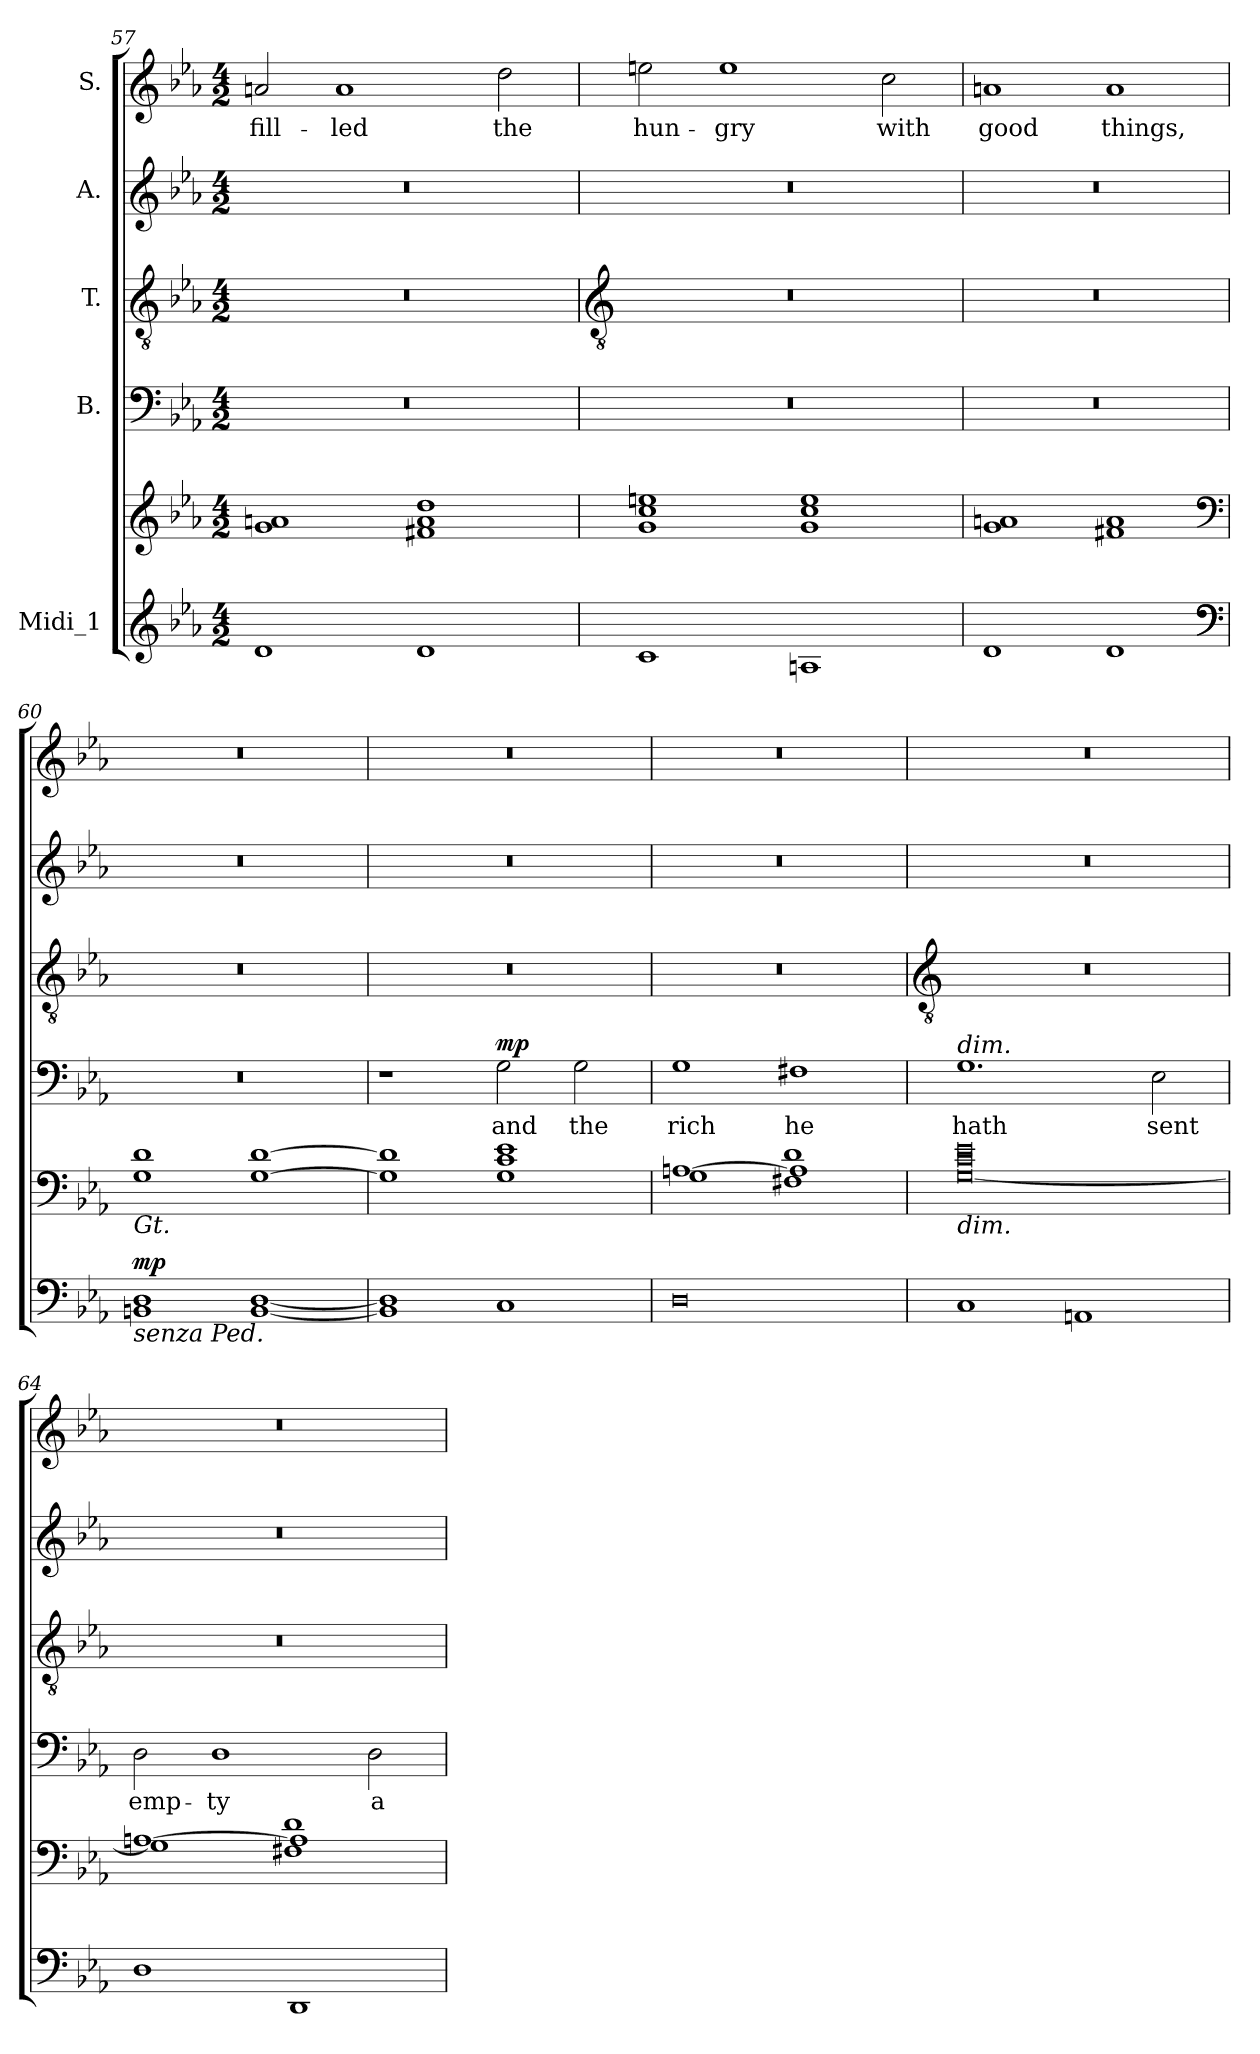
**kern	**kern	**dynam	**kern	**text	**dynam	**kern	**kern	**kern	**text
*part5	*part5	*part5	*part4	*part4	*part4	*part3	*part2	*part1	*part1
*staff6	*staff5	*staff5/6	*staff4	*staff4	*staff4	*staff3	*staff2	*staff1	*staff1
*I"Midi_1	*	*	*I"B.	*	*	*I"T.	*I"A.	*I"S.	*
*clefG2	*clefG2	*	*clefF4	*	*	*clefGv2	*clefG2	*clefG2	*
*k[b-e-a-]	*k[b-e-a-]	*	*k[b-e-a-]	*	*	*k[b-e-a-]	*k[b-e-a-]	*k[b-e-a-]	*
*E-:	*E-:	*	*E-:	*	*	*E-:	*E-:	*E-:	*
*M4/2	*M4/2	*	*M4/2	*	*	*M4/2	*M4/2	*M4/2	*
=57	=57	=57	=57	=57	=57	=57	=57	=57	=57
*^	*^	*	*	*	*	*	*	*	*
!	!	!	!	!	!	!	!	!	!	!	!LO:LY:b
1d/	0ryy	1g/ 1an/	0ryy	.	0r	.	.	0r	0r	2an	fill-
!	!	!	!	!	!	!	!	!	!	!	!LO:LY:b
.	.	.	.	.	.	.	.	.	.	1a	-led
1d/	.	1f#X/ 1a/ 1dd/	.	.	.	.	.	.	.	.	.
!	!	!	!	!	!	!	!	!	!	!	!LO:LY:b
.	.	.	.	.	.	.	.	.	.	2dd	the
!!LO:LB:g=z
=58	=58	=58	=58	=58	=58	=58	=58	=58	=58	=58	=58
*	*	*	*	*	*	*	*	*clefGv2	*	*	*
!	!	!	!	!	!	!	!	!	!	!	!LO:LY:b
0ryy	1c\	1g/ 1cc/ 1een/	0ryy	.	0r	.	.	0r	0r	2een	hun-
!	!	!	!	!	!	!	!	!	!	!	!LO:LY:b
.	.	.	.	.	.	.	.	.	.	1ee	-gry
.	1An\	1g/ 1cc/ 1ee/	.	.	.	.	.	.	.	.	.
!	!	!	!	!	!	!	!	!	!	!	!LO:LY:b
.	.	.	.	.	.	.	.	.	.	2cc	with
=59	=59	=59	=59	=59	=59	=59	=59	=59	=59	=59	=59
!	!	!	!	!	!	!	!	!	!	!	!LO:LY:b
0ryy	1d\	1g/ 1an/	0ryy	.	0r	.	.	0r	0r	1an	good
!	!	!	!	!	!	!	!	!	!	!	!LO:LY:b
.	1d\	1f#X/ 1a/	.	.	.	.	.	.	.	1a	things,
*clefF4	*	*clefF4	*	*	*	*	*	*	*	*	*
=60	=60	=60	=60	=60	=60	=60	=60	=60	=60	=60	=60
!	!	!LO:TX:b:i:t=Gt.	!	!	!	!	!	!	!	!	!
!LO:TX:b:i:t=senza Ped.	!	!	!	!	!	!	!	!	!	!	!
!	!	!	!	!LO:DY:a=2	!	!	!	!	!	!	!
0ryy	1BBn\ 1D\	1G/ 1d/	0ryy	mp	0r	.	.	0r	0r	0r	.
.	[1BB\ [1D\	[1G/ [1d/	.	.	.	.	.	.	.	.	.
=61	=61	=61	=61	=61	=61	=61	=61	=61	=61	=61	=61
0ryy	1BB\] 1D\]	1G/] 1d/]	0ryy	.	1r	.	.	0r	0r	0r	.
!	!	!	!	!	!	!LO:LY:b	!LO:DY:a	!	!	!	!
.	1C\	1G/ 1c/ 1e-/	.	.	2G	and	mp	.	.	.	.
!	!	!	!	!	!	!LO:LY:b	!	!	!	!	!
.	.	.	.	.	2G	the	.	.	.	.	.
=62	=62	=62	=62	=62	=62	=62	=62	=62	=62	=62	=62
!	!	!	!	!	!	!LO:LY:b	!	!	!	!	!
0ryy	0D\	[1An/	1G\	.	1G	rich	.	0r	0r	0r	.
!	!	!	!	!	!	!LO:LY:b	!	!	!	!	!
.	.	1A/]	1F#X\ 1d\	.	1F#X	he	.	.	.	.	.
!!LO:LB:g=z
=63	=63	=63	=63	=63	=63	=63	=63	=63	=63	=63	=63
*	*	*	*	*	*	*	*	*clefGv2	*	*	*
!	!	!	!	!	!LO:TX:a:i:t=dim.	!	!	!	!	!	!
!	!	!LO:TX:b:i:t=dim.	!	!	!	!	!	!	!	!	!
!	!	!	!	!	!	!LO:LY:b	!	!	!	!	!
0ryy	1C\	0c/ 0e-/	[0G\	.	1.G	hath	.	0r	0r	0r	.
.	1AAn\	.	.	.	.	.	.	.	.	.	.
!	!	!	!	!	!	!LO:LY:b	!	!	!	!	!
.	.	.	.	.	2E-	sent	.	.	.	.	.
=64	=64	=64	=64	=64	=64	=64	=64	=64	=64	=64	=64
!	!	!	!	!	!	!LO:LY:b	!	!	!	!	!
0ryy	1D\	[1An/	1G\]	.	2D	emp-	.	0r	0r	0r	.
!	!	!	!	!	!	!LO:LY:b	!	!	!	!	!
.	.	.	.	.	1D	-ty	.	.	.	.	.
.	1DD\	1A/]	1F#X\ 1d\	.	.	.	.	.	.	.	.
!	!	!	!	!	!	!LO:LY:b	!	!	!	!	!
.	.	.	.	.	2D	a-	.	.	.	.	.
*v	*v	*	*	*	*	*	*	*	*	*	*
*	*v	*v	*	*	*	*	*	*	*	*
=	=	=	=	=	=	=	=	=	=
*-	*-	*-	*-	*-	*-	*-	*-	*-	*-
